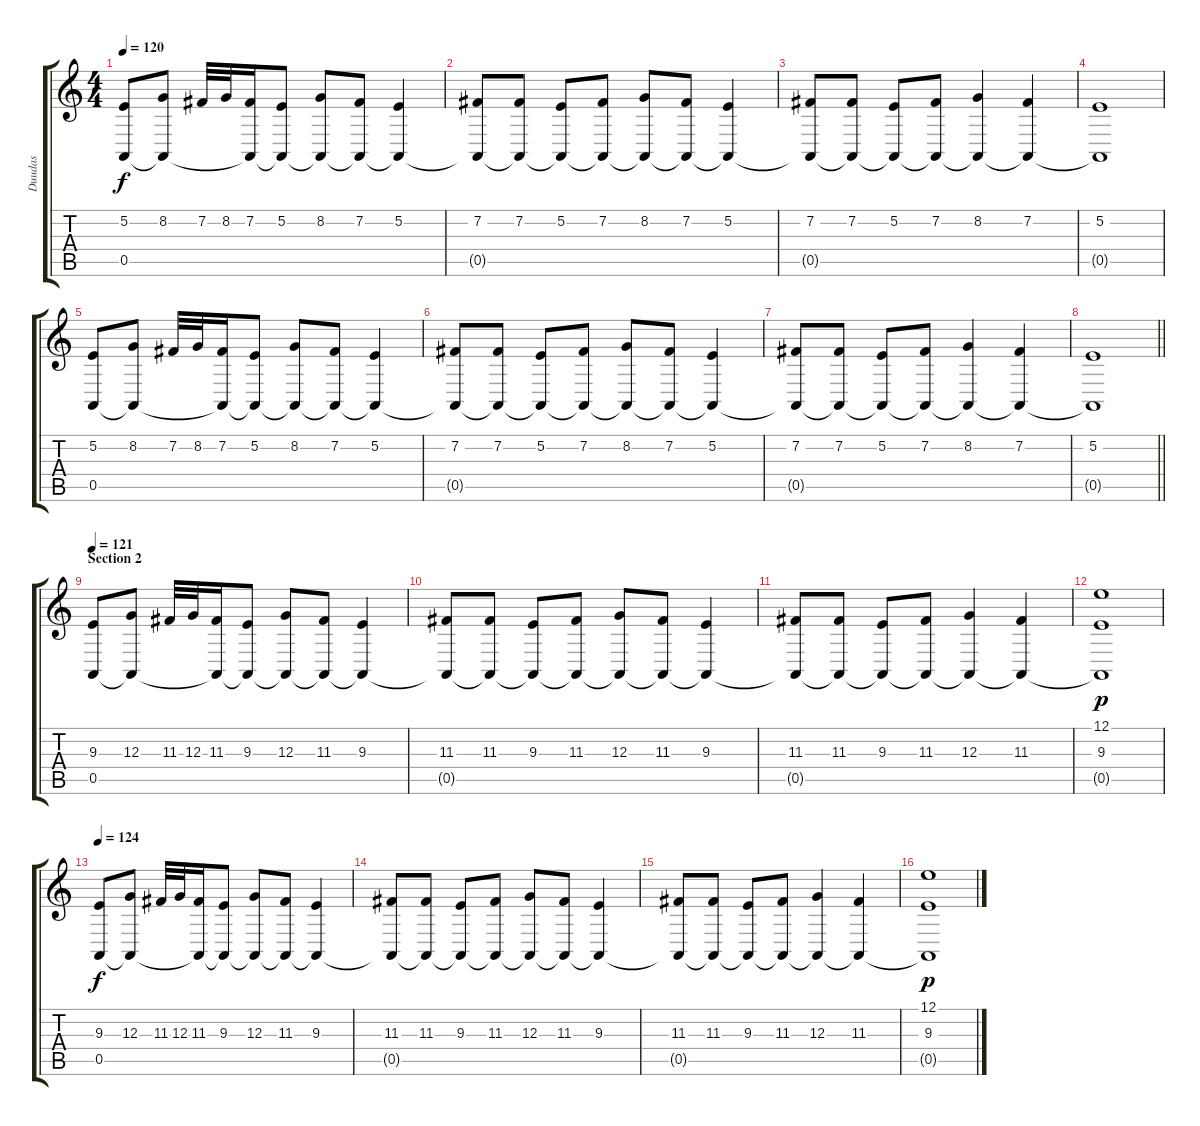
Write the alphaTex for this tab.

\track ("Duudas" "Duudas") {instrument bagpipe}
\staff {score tabs}
\tuning (E4 B3 G3 D3 A2 E2) {hide}
\ts (4 4)
\tempo 120
\clef g2
\ks c
(5.2 0.5).8{dy f} (8.2 0.5{t}).8 7.2.32 8.2.32 (7.2 0.5{t}).16 (5.2 0.5{t}).8 (8.2 0.5{t}).8 (7.2 0.5{t}).8 (5.2 0.5{t}).4 |
(7.2 0.5{t}).8 (7.2 0.5{t}).8 (5.2 0.5{t}).8 (7.2 0.5{t}).8 (8.2 0.5{t}).8 (7.2 0.5{t}).8 (5.2 0.5{t}).4 |
(7.2 0.5{t}).8 (7.2 0.5{t}).8 (5.2 0.5{t}).8 (7.2 0.5{t}).8 (8.2 0.5{t}).4 (7.2 0.5{t}).4 |
(5.2 0.5{t}).1 |
(5.2 0.5).8 (8.2 0.5{t}).8 7.2.32 8.2.32 (7.2 0.5{t}).16 (5.2 0.5{t}).8 (8.2 0.5{t}).8 (7.2 0.5{t}).8 (5.2 0.5{t}).4 |
(7.2 0.5{t}).8 (7.2 0.5{t}).8 (5.2 0.5{t}).8 (7.2 0.5{t}).8 (8.2 0.5{t}).8 (7.2 0.5{t}).8 (5.2 0.5{t}).4 |
(7.2 0.5{t}).8 (7.2 0.5{t}).8 (5.2 0.5{t}).8 (7.2 0.5{t}).8 (8.2 0.5{t}).4 (7.2 0.5{t}).4 |
\barLineRight lightlight
(5.2 0.5{t}).1 |
\section ("" "Section 2")
\tempo 121
(9.3 0.5).8 (12.3 0.5{t}).8 11.3.32 12.3.32 (11.3 0.5{t}).16 (9.3 0.5{t}).8 (12.3 0.5{t}).8 (11.3 0.5{t}).8 (9.3 0.5{t}).4 |
(11.3 0.5{t}).8 (11.3 0.5{t}).8 (9.3 0.5{t}).8 (11.3 0.5{t}).8 (12.3 0.5{t}).8 (11.3 0.5{t}).8 (9.3 0.5{t}).4 |
(11.3 0.5{t}).8 (11.3 0.5{t}).8 (9.3 0.5{t}).8 (11.3 0.5{t}).8 (12.3 0.5{t}).4 (11.3 0.5{t}).4 |
(12.1 9.3 0.5{t}).1{dy p} |
\tempo 124
(9.3 0.5).8{dy f} (12.3 0.5{t}).8 11.3.32 12.3.32 (11.3 0.5{t}).16 (9.3 0.5{t}).8 (12.3 0.5{t}).8 (11.3 0.5{t}).8 (9.3 0.5{t}).4 |
(11.3 0.5{t}).8 (11.3 0.5{t}).8 (9.3 0.5{t}).8 (11.3 0.5{t}).8 (12.3 0.5{t}).8 (11.3 0.5{t}).8 (9.3 0.5{t}).4 |
(11.3 0.5{t}).8 (11.3 0.5{t}).8 (9.3 0.5{t}).8 (11.3 0.5{t}).8 (12.3 0.5{t}).4 (11.3 0.5{t}).4 |
(12.1 9.3 0.5{t}).1{dy p}
